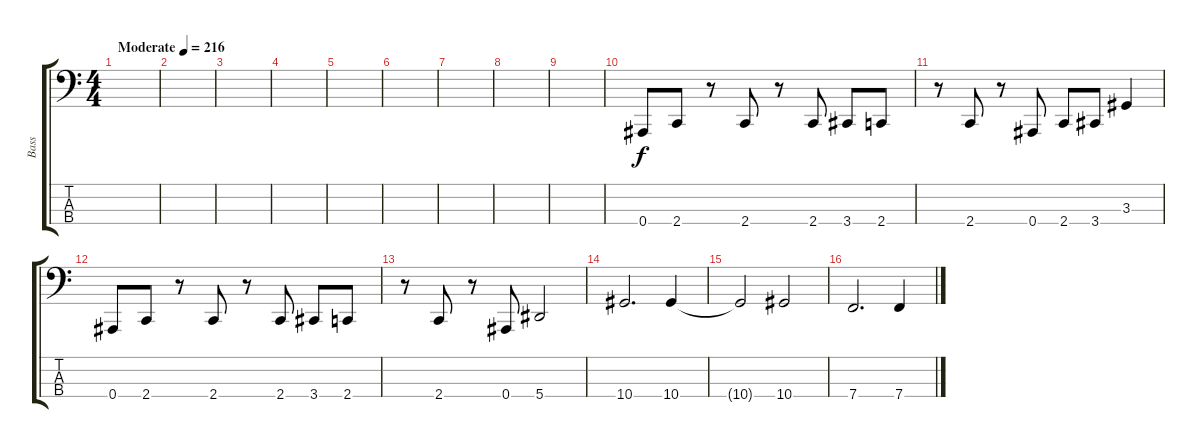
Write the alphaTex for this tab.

\track ("Bass" "Bass") {instrument electricbassfinger}
\staff {score tabs}
\tuning (Eb2 Bb1 F1 Bb0) {hide}
\ts (4 4)
\tempo (216 "Moderate")
\clef f4
\ks c
|
|
|
|
|
|
|
|
|
0.4.8 2.4.8 r.8 2.4.8 r.8 2.4.8 3.4.8 2.4.8 |
r.8 2.4.8 r.8 0.4.8 2.4.8 3.4.8 3.3.4 |
0.4.8 2.4.8 r.8 2.4.8 r.8 2.4.8 3.4.8 2.4.8 |
r.8 2.4.8 r.8 0.4.8 5.4.2 |
10.4.2{d} 10.4.4 |
10.4{t}.2 10.4.2 |
7.4.2{d} 7.4.4
